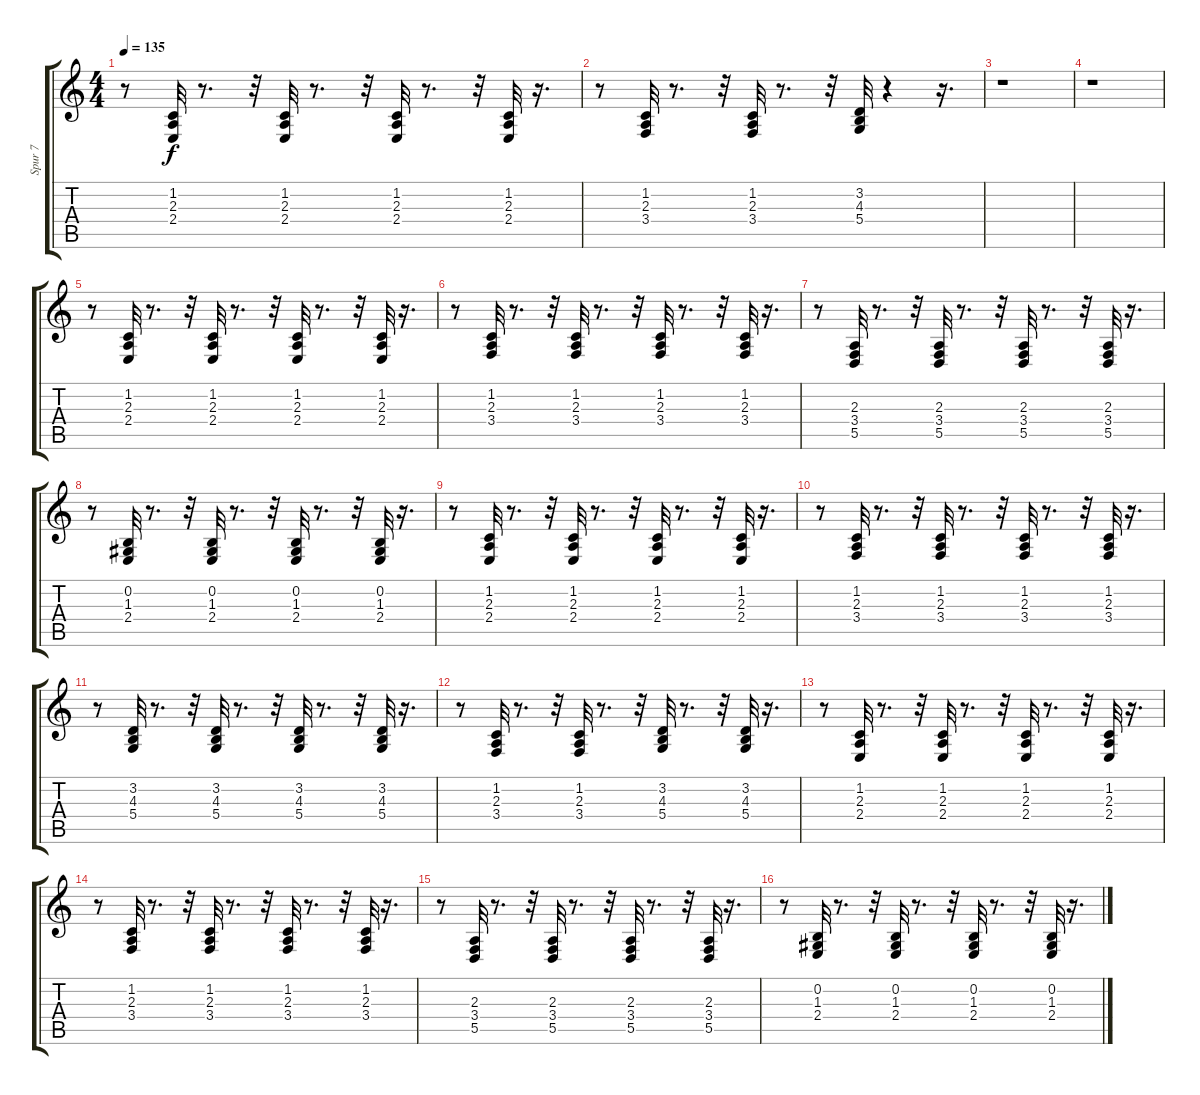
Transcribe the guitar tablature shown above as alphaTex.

\track ("Spur 7" "Spur 7") {instrument harpsichord}
\staff {score tabs}
\tuning (E4 B3 G3 D3 A2 E2) {hide}
\ts (4 4)
\tempo 135
\clef g2
\ks c
r.8{dy f} (1.2 2.3 2.4).32 r.8{d} r.32 (1.2 2.3 2.4).32 r.8{d} r.32 (1.2 2.3 2.4).32 r.8{d} r.32 (1.2 2.3 2.4).32 r.16{d} |
r.8 (1.2 2.3 3.4).32 r.8{d} r.32 (1.2 2.3 3.4).32 r.8{d} r.32 (3.2 4.3 5.4).32 r.4 r.16{d} |
r.1 |
r.1 |
r.8 (1.2 2.3 2.4).32 r.8{d} r.32 (1.2 2.3 2.4).32 r.8{d} r.32 (1.2 2.3 2.4).32 r.8{d} r.32 (1.2 2.3 2.4).32 r.16{d} |
r.8 (1.2 2.3 3.4).32 r.8{d} r.32 (1.2 2.3 3.4).32 r.8{d} r.32 (1.2 2.3 3.4).32 r.8{d} r.32 (1.2 2.3 3.4).32 r.16{d} |
r.8 (2.3 3.4 5.5).32 r.8{d} r.32 (2.3 3.4 5.5).32 r.8{d} r.32 (2.3 3.4 5.5).32 r.8{d} r.32 (2.3 3.4 5.5).32 r.16{d} |
r.8 (0.2 1.3 2.4).32 r.8{d} r.32 (0.2 1.3 2.4).32 r.8{d} r.32 (0.2 1.3 2.4).32 r.8{d} r.32 (0.2 1.3 2.4).32 r.16{d} |
r.8 (1.2 2.3 2.4).32 r.8{d} r.32 (1.2 2.3 2.4).32 r.8{d} r.32 (1.2 2.3 2.4).32 r.8{d} r.32 (1.2 2.3 2.4).32 r.16{d} |
r.8 (1.2 2.3 3.4).32 r.8{d} r.32 (1.2 2.3 3.4).32 r.8{d} r.32 (1.2 2.3 3.4).32 r.8{d} r.32 (1.2 2.3 3.4).32 r.16{d} |
r.8 (3.2 4.3 5.4).32 r.8{d} r.32 (3.2 4.3 5.4).32 r.8{d} r.32 (3.2 4.3 5.4).32 r.8{d} r.32 (3.2 4.3 5.4).32 r.16{d} |
r.8 (1.2 2.3 3.4).32 r.8{d} r.32 (1.2 2.3 3.4).32 r.8{d} r.32 (3.2 4.3 5.4).32 r.8{d} r.32 (3.2 4.3 5.4).32 r.16{d} |
r.8 (1.2 2.3 2.4).32 r.8{d} r.32 (1.2 2.3 2.4).32 r.8{d} r.32 (1.2 2.3 2.4).32 r.8{d} r.32 (1.2 2.3 2.4).32 r.16{d} |
r.8 (1.2 2.3 3.4).32 r.8{d} r.32 (1.2 2.3 3.4).32 r.8{d} r.32 (1.2 2.3 3.4).32 r.8{d} r.32 (1.2 2.3 3.4).32 r.16{d} |
r.8 (2.3 3.4 5.5).32 r.8{d} r.32 (2.3 3.4 5.5).32 r.8{d} r.32 (2.3 3.4 5.5).32 r.8{d} r.32 (2.3 3.4 5.5).32 r.16{d} |
r.8 (0.2 1.3 2.4).32 r.8{d} r.32 (0.2 1.3 2.4).32 r.8{d} r.32 (0.2 1.3 2.4).32 r.8{d} r.32 (0.2 1.3 2.4).32 r.16{d}
